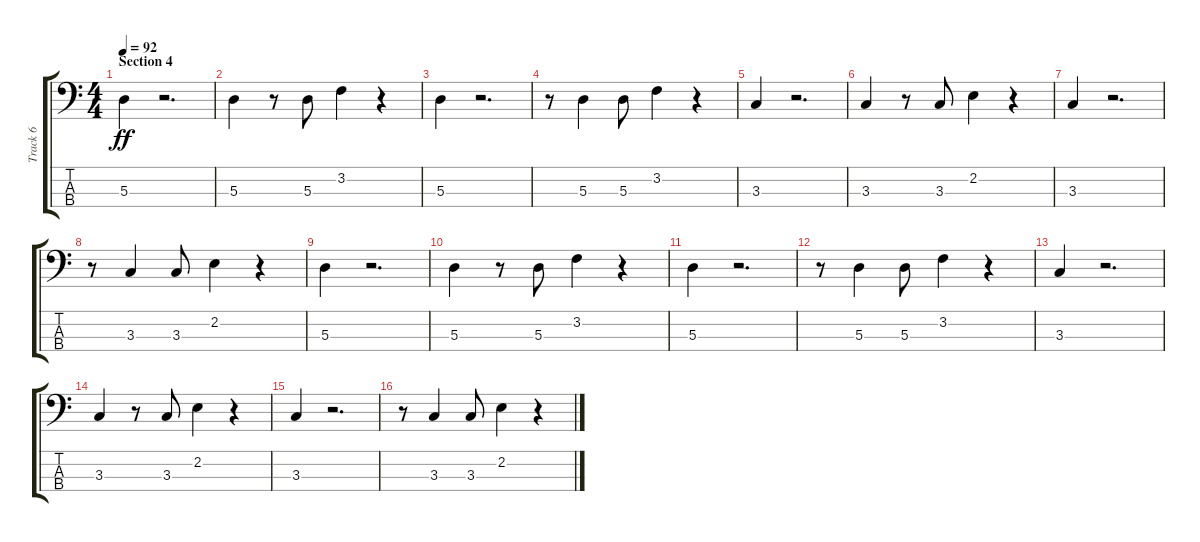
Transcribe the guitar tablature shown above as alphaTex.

\track ("Track 6" "Track 6") {instrument electricbassfinger}
\staff {score tabs}
\tuning (G2 D2 A1 E1) {hide}
\ts (4 4)
\section ("" "Section 4")
\tempo 92
\clef f4
\ks c
5.3.4{dy ff volume 14} r.2{d} |
5.3.4 r.8 5.3.8 3.2.4 r.4 |
5.3.4 r.2{d} |
r.8 5.3.4 5.3.8 3.2.4 r.4 |
3.3.4{volume 13} r.2{d} |
3.3.4 r.8 3.3.8 2.2.4 r.4 |
3.3.4 r.2{d} |
r.8 3.3.4 3.3.8 2.2.4 r.4 |
5.3.4{volume 10} r.2{d} |
5.3.4 r.8 5.3.8 3.2.4 r.4 |
5.3.4 r.2{d} |
r.8 5.3.4 5.3.8 3.2.4 r.4 |
3.3.4{volume 8} r.2{d} |
3.3.4 r.8 3.3.8 2.2.4 r.4 |
3.3.4 r.2{d} |
r.8 3.3.4 3.3.8 2.2.4 r.4
